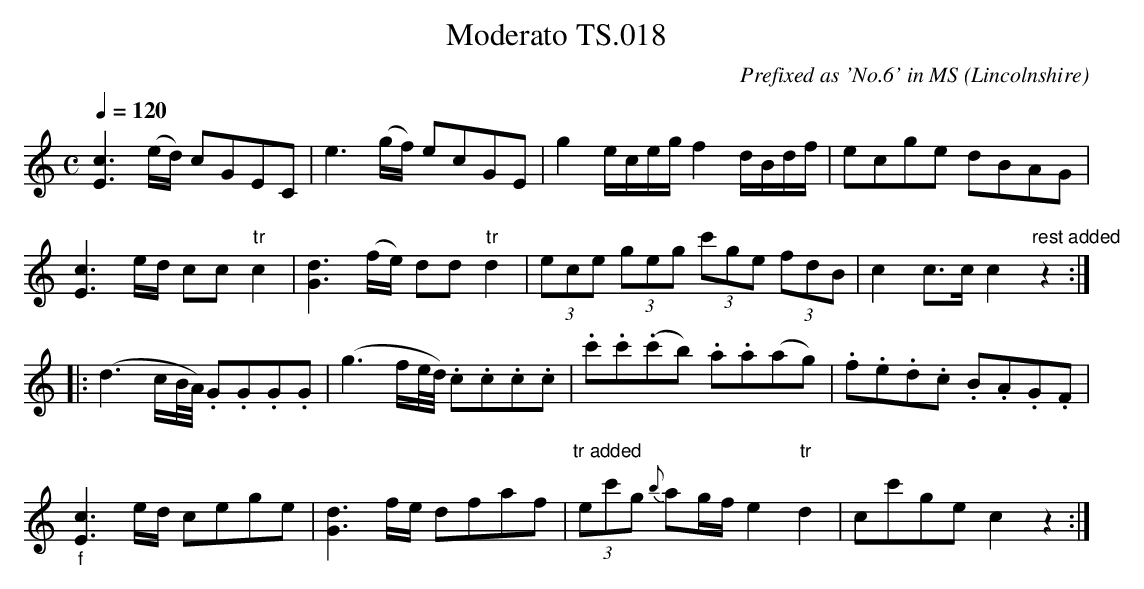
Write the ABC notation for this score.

X:1
T:Moderato TS.018
C:Prefixed as 'No.6' in MS
L:1/8
M:C
O:Lincolnshire
Q:1/4=120
K:C
[c3E3](e/d/) cGEC|e3(g/f/) ecGE|g2e/c/e/g/f2d/B/d/f/|ecge dBAG|!
[c3E3]e/d/ cc "tr"c2|[d3G3](f/e/) dd "tr"d2|(3ece (3geg (3c'ge (3fdB|c2c>cc2"rest added"z2:|!
|:(d3c/B//A//) .G.G.G.G|(g3f/e//d//) .c.c.c.c|.c'.c'(.c'b) .a.a(ag)|.f.e.d.c .B.A.G.F|!
"_f"[c3E3]e/d/ cege|[d3G3]f/e/ dfaf|"tr added"(3ec'g {b}ag/f/e2"tr"d2|cc'gec2z2:|]
